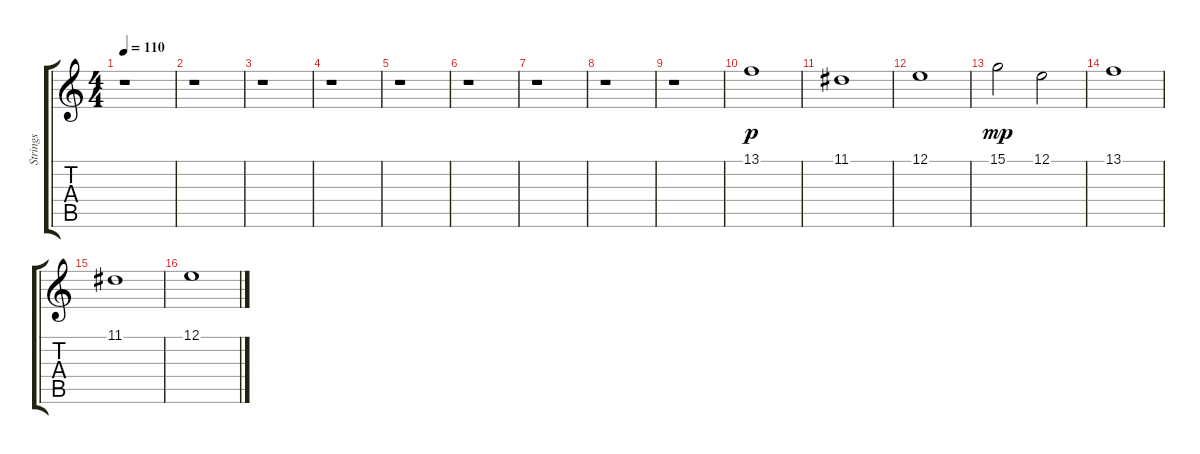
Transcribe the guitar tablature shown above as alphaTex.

\track ("Strings" "Strings") {instrument synthstrings1}
\staff {score tabs}
\tuning (E4 B3 G3 D3 A2 E2) {hide}
\ts (4 4)
\tempo 110
\clef g2
\ks c
r.1{dy p} |
r.1 |
r.1 |
r.1 |
r.1 |
r.1 |
r.1 |
r.1 |
r.1 |
13.1.1 |
11.1.1 |
12.1.1 |
15.1.2{dy mp} 12.1.2 |
13.1.1 |
11.1.1 |
12.1.1
